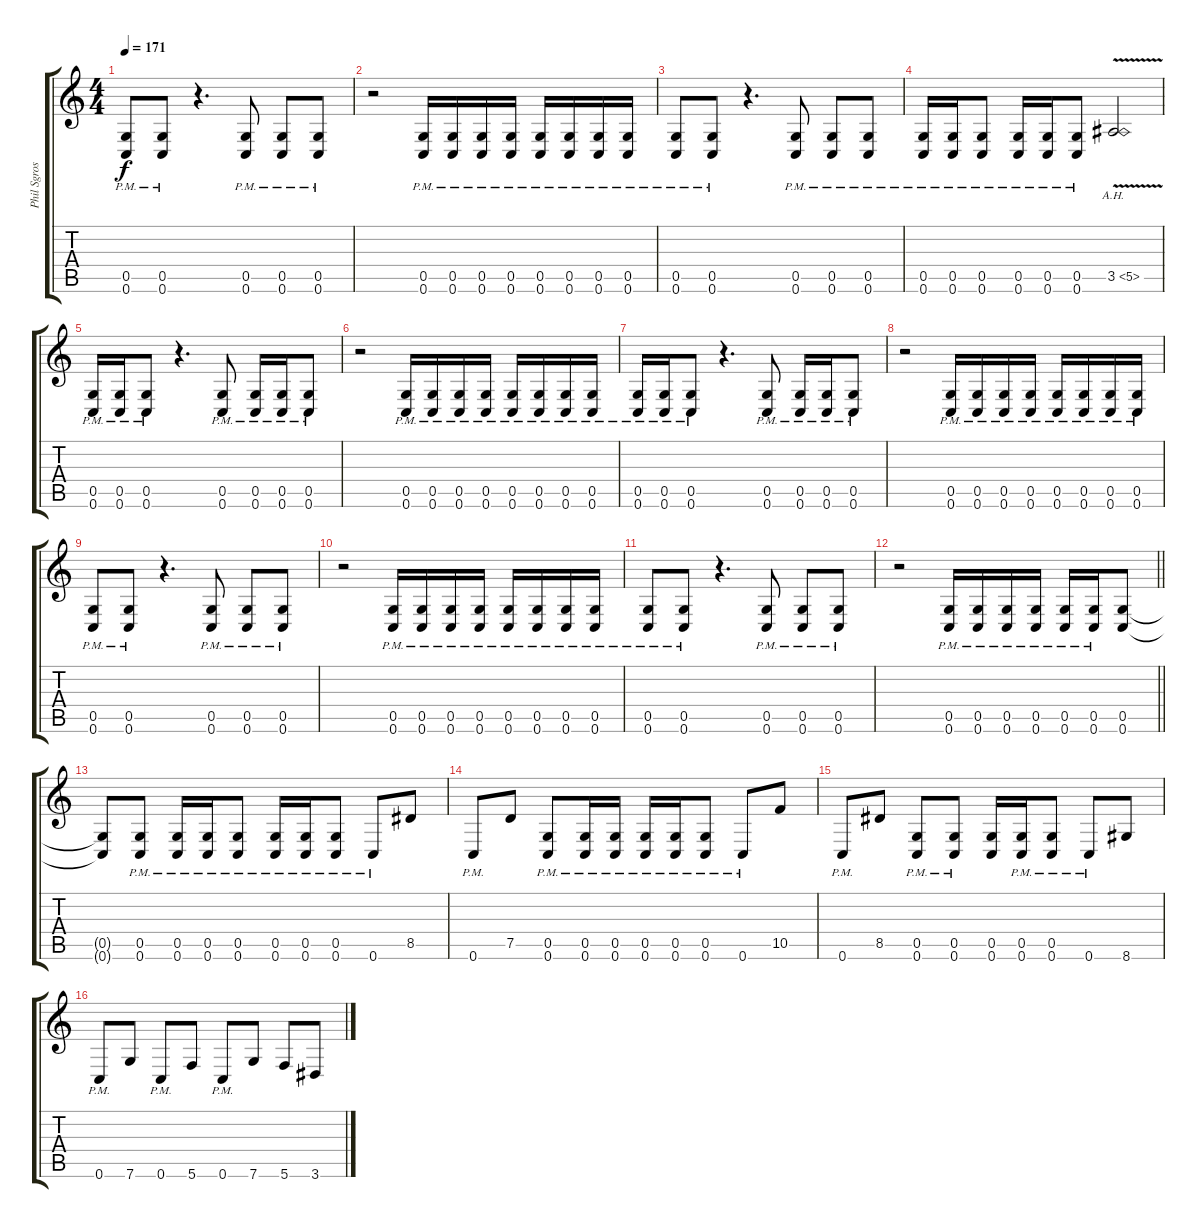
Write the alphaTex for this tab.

\track ("Phil Sgrosso" "Phil Sgros") {instrument distortionguitar}
\staff {score tabs}
\tuning (D4 A3 F3 C3 G2 C2) {hide}
\ts (4 4)
\tempo 171
\clef g2
\ks c
(0.5{pm} 0.6{pm}).8{dy f} (0.5{pm} 0.6{pm}).8 r.4{d} (0.5{pm} 0.6{pm}).8 (0.5{pm} 0.6{pm}).8 (0.5{pm} 0.6{pm}).8 |
r.2 (0.5{pm} 0.6{pm}).16 (0.5{pm} 0.6{pm}).16 (0.5{pm} 0.6{pm}).16 (0.5{pm} 0.6{pm}).16 (0.5{pm} 0.6{pm}).16 (0.5{pm} 0.6{pm}).16 (0.5{pm} 0.6{pm}).16 (0.5{pm} 0.6{pm}).16 |
(0.5{pm} 0.6{pm}).8 (0.5{pm} 0.6{pm}).8 r.4{d} (0.5{pm} 0.6{pm}).8 (0.5{pm} 0.6{pm}).8 (0.5{pm} 0.6{pm}).8 |
(0.5{pm} 0.6{pm}).16 (0.5{pm} 0.6{pm}).16 (0.5{pm} 0.6{pm}).8 (0.5{pm} 0.6{pm}).16 (0.5{pm} 0.6{pm}).16 (0.5{pm} 0.6{pm}).8 3.5{ah 2 v}.2 |
(0.5{pm} 0.6{pm}).16 (0.5{pm} 0.6{pm}).16 (0.5{pm} 0.6{pm}).8 r.4{d} (0.5{pm} 0.6{pm}).8 (0.5{pm} 0.6{pm}).16 (0.5{pm} 0.6{pm}).16 (0.5{pm} 0.6{pm}).8 |
r.2 (0.5{pm} 0.6{pm}).16 (0.5{pm} 0.6{pm}).16 (0.5{pm} 0.6{pm}).16 (0.5{pm} 0.6{pm}).16 (0.5{pm} 0.6{pm}).16 (0.5{pm} 0.6{pm}).16 (0.5{pm} 0.6{pm}).16 (0.5{pm} 0.6{pm}).16 |
(0.5{pm} 0.6{pm}).16 (0.5{pm} 0.6{pm}).16 (0.5{pm} 0.6{pm}).8 r.4{d} (0.5{pm} 0.6{pm}).8 (0.5{pm} 0.6{pm}).16 (0.5{pm} 0.6{pm}).16 (0.5{pm} 0.6{pm}).8 |
r.2 (0.5{pm} 0.6{pm}).16 (0.5{pm} 0.6{pm}).16 (0.5{pm} 0.6{pm}).16 (0.5{pm} 0.6{pm}).16 (0.5{pm} 0.6{pm}).16 (0.5{pm} 0.6{pm}).16 (0.5{pm} 0.6{pm}).16 (0.5{pm} 0.6{pm}).16 |
(0.5{pm} 0.6{pm}).8 (0.5{pm} 0.6{pm}).8 r.4{d} (0.5{pm} 0.6{pm}).8 (0.5{pm} 0.6{pm}).8 (0.5{pm} 0.6{pm}).8 |
r.2 (0.5{pm} 0.6{pm}).16 (0.5{pm} 0.6{pm}).16 (0.5{pm} 0.6{pm}).16 (0.5{pm} 0.6{pm}).16 (0.5{pm} 0.6{pm}).16 (0.5{pm} 0.6{pm}).16 (0.5{pm} 0.6{pm}).16 (0.5{pm} 0.6{pm}).16 |
(0.5{pm} 0.6{pm}).8 (0.5{pm} 0.6{pm}).8 r.4{d} (0.5{pm} 0.6{pm}).8 (0.5{pm} 0.6{pm}).8 (0.5{pm} 0.6{pm}).8 |
\barLineRight lightlight
r.2 (0.5{pm} 0.6{pm}).16 (0.5{pm} 0.6{pm}).16 (0.5{pm} 0.6{pm}).16 (0.5{pm} 0.6{pm}).16 (0.5{pm} 0.6{pm}).16 (0.5{pm} 0.6{pm}).16 (0.5 0.6).8 |
\section ("" "")
(0.5{t} 0.6{t}).8 (0.5{pm} 0.6{pm}).8 (0.5{pm} 0.6{pm}).16 (0.5{pm} 0.6{pm}).16 (0.5{pm} 0.6{pm}).8 (0.5{pm} 0.6{pm}).16 (0.5{pm} 0.6{pm}).16 (0.5{pm} 0.6{pm}).8 0.6{pm}.8 8.5.8 |
0.6{pm}.8 7.5.8 (0.5{pm} 0.6{pm}).8 (0.5{pm} 0.6{pm}).16 (0.5{pm} 0.6{pm}).16 (0.5{pm} 0.6{pm}).16 (0.5{pm} 0.6{pm}).16 (0.5{pm} 0.6{pm}).8 0.6{pm}.8 10.5.8 |
0.6{pm}.8 8.5.8 (0.5{pm} 0.6{pm}).8 (0.5{pm} 0.6{pm}).8 (0.5 0.6).16 (0.5{pm} 0.6{pm}).16 (0.5{pm} 0.6{pm}).8 0.6{pm}.8 8.6.8 |
0.6{pm}.8 7.6.8 0.6{pm}.8 5.6.8 0.6{pm}.8 7.6.8 5.6.8 3.6.8
